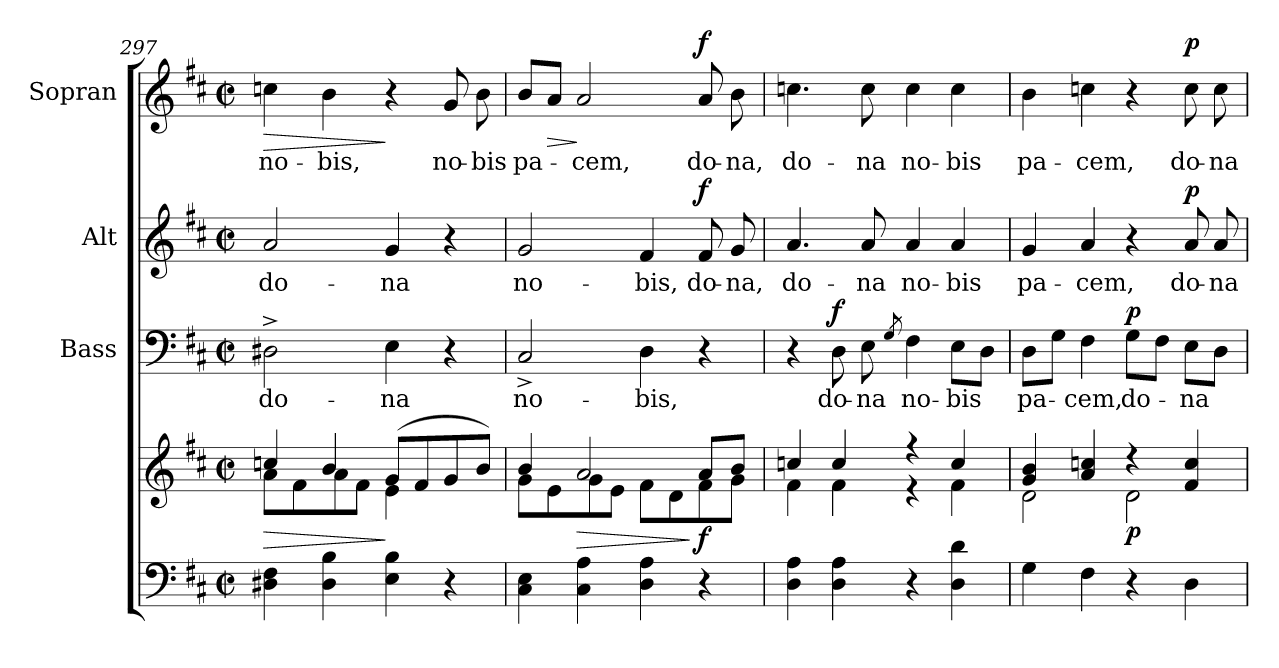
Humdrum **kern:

**kern	**kern	**dynam	**kern	**text	**dynam	**kern	**text	**dynam	**kern	**text	**dynam
*part4	*part4	*part4	*part3	*part3	*part3	*part2	*part2	*part2	*part1	*part1	*part1
*staff5	*staff4	*staff4/5	*staff3	*staff3	*staff3	*staff2	*staff2	*staff2	*staff1	*staff1	*staff1
*	*	*	*I"Bass	*	*	*I"Alt	*	*	*I"Sopran	*	*
*	*	*	*I'B.	*	*	*I'A.	*	*	*I'S.	*	*
!!LO:PB:g=z
*clefF4	*clefG2	*	*clefF4	*	*	*clefG2	*	*	*clefG2	*	*
*k[f#c#]	*k[f#c#]	*	*k[f#c#]	*	*	*k[f#c#]	*	*	*k[f#c#]	*	*
*D:	*D:	*	*D:	*	*	*D:	*	*	*D:	*	*
*M2/2	*M2/2	*	*M2/2	*	*	*M2/2	*	*	*M2/2	*	*
*met(c|)	*met(c|)	*	*met(c|)	*	*	*met(c|)	*	*	*met(c|)	*	*
=297	=297	=297	=297	=297	=297	=297	=297	=297	=297	=297	=297
!	!	!LO:HP:b	!	!LO:LY:b	!	!	!LO:LY:b	!	!	!LO:LY:b	!LO:HP:b
*	*^	*	*	*	*	*	*	*	*	*	*
4D#X\ 4F#\	4ccn/	8a\L	>	2D#X^>\	do-	.	2a/	do-	.	4ccn\	no-	>
.	.	8f#\	.	.	.	.	.	.	.	.	.	.
!	!	!	!	!	!	!	!	!	!	!	!LO:LY:b	!
4D#\ 4B\	4b/	8a\	.	.	.	.	.	.	.	4b\	-bis,	.
.	.	8f#\J	.	.	.	.	.	.	.	.	.	.
!	!	!	!	!	!LO:LY:b	!	!	!LO:LY:b	!	!	!	!
4E\ 4B\	(>8g/L	4e\	]	4E\	-na	.	4g/	-na	.	4r	.	]
.	8f#/	.	.	.	.	.	.	.	.	.	.	.
!	!	!	!	!	!	!	!	!	!	!	!LO:LY:b	!
4r	8g/	4ryy	.	4r	.	.	4r	.	.	8g/	no-	.
!	!	!	!	!	!	!	!	!	!	!	!LO:LY:b	!
.	8b/J)	.	.	.	.	.	.	.	.	8b\	-bis	.
=298	=298	=298	=298	=298	=298	=298	=298	=298	=298	=298	=298	=298
!	!	!	!	!	!LO:LY:b	!	!	!LO:LY:b	!	!	!LO:LY:b	!
4C#\ 4E\	4b/	8g\L	.	2C#^>/	no-	.	2g/	no-	.	8b/L	pa-	.
!	!	!	!	!	!	!	!	!	!	!	!	!LO:HP:b
.	.	8e\	.	.	.	.	.	.	.	8a/J	.	>
!	!	!	!LO:HP:b	!	!	!	!	!	!	!	!LO:LY:b	!
4C#\ 4A\	2a/	8g\	>	.	.	.	.	.	.	2a/	-cem,	]
.	.	8e\J	.	.	.	.	.	.	.	.	.	.
!	!	!	!	!	!LO:LY:b	!	!	!LO:LY:b	!	!	!	!
4D\ 4A\	.	8f#\L	.	4D\	-bis,	.	4f#/	-bis,	.	.	.	.
.	.	8d\	.	.	.	.	.	.	.	.	.	.
!	!	!	!LO:DY:n=1:b	!	!	!	!	!LO:LY:b	!LO:DY:a	!	!LO:LY:b	!LO:DY:a
4r	8a/L	8f#\	] f	4r	.	.	8f#/	do-	f	8a/	do-	f
!	!	!	!	!	!	!	!	!LO:LY:b	!	!	!LO:LY:b	!
.	8b/J	8g\J	.	.	.	.	8g/	-na,	.	8b\	-na,	.
=299	=299	=299	=299	=299	=299	=299	=299	=299	=299	=299	=299	=299
!	!	!	!	!	!	!	!	!LO:LY:b	!	!	!LO:LY:b	!
4D\ 4A\	4ccn/	4f#\	.	4r	.	.	4.a/	do-	.	4.ccn\	do-	.
!	!	!	!	!	!LO:LY:b	!LO:DY:a	!	!	!	!	!	!
4D\ 4A\	4cc/	4f#\	.	8D\	do-	f	.	.	.	.	.	.
!	!	!	!	!	!LO:LY:b	!	!	!LO:LY:b	!	!	!LO:LY:b	!
.	.	.	.	8E\	-na	.	8a/	-na	.	8cc\	-na	.
.	.	.	.	8qG/	.	.	.	.	.	.	.	.
!	!	!	!	!	!LO:LY:b	!	!	!LO:LY:b	!	!	!LO:LY:b	!
4r	4r	4r	.	4F#\	no-	.	4a/	no-	.	4cc\	no-	.
!	!	!	!	!	!LO:LY:b	!	!	!LO:LY:b	!	!	!LO:LY:b	!
4D\ 4d\	4cc/	4f#\	.	8E\L	-bis	.	4a/	-bis	.	4cc\	-bis	.
.	.	.	.	8D\J	.	.	.	.	.	.	.	.
=300	=300	=300	=300	=300	=300	=300	=300	=300	=300	=300	=300	=300
!	!	!	!	!	!LO:LY:b	!	!	!LO:LY:b	!	!	!LO:LY:b	!
4G\	4g/ 4b/	2d\	.	8D\L	pa-	.	4g/	pa-	.	4b\	pa-	.
.	.	.	.	8G\J	.	.	.	.	.	.	.	.
!	!	!	!	!	!LO:LY:b	!	!	!LO:LY:b	!	!	!LO:LY:b	!
4F#\	4a/ 4ccn/	.	.	4F#\	-cem,	.	4a/	-cem,	.	4ccn\	-cem,	.
!	!	!	!LO:DY:b	!	!LO:LY:b	!LO:DY:a	!	!	!	!	!	!
4r	4rcc	2d\	p	8G\L	do-	p	4r	.	.	4r	.	.
.	.	.	.	8F#\J	.	.	.	.	.	.	.	.
!	!	!	!	!	!LO:LY:b	!	!	!LO:LY:b	!LO:DY:a	!	!LO:LY:b	!LO:DY:a
4D\	4f#/ 4cc/	.	.	8E\L	-na	.	8a/	do-	p	8cc\	do-	p
!	!	!	!	!	!	!	!	!LO:LY:b	!	!	!LO:LY:b	!
.	.	.	.	8D\J	.	.	8a/	-na	.	8cc\	-na	.
*	*v	*v	*	*	*	*	*	*	*	*	*	*
=	=	=	=	=	=	=	=	=	=	=	=
*-	*-	*-	*-	*-	*-	*-	*-	*-	*-	*-	*-
